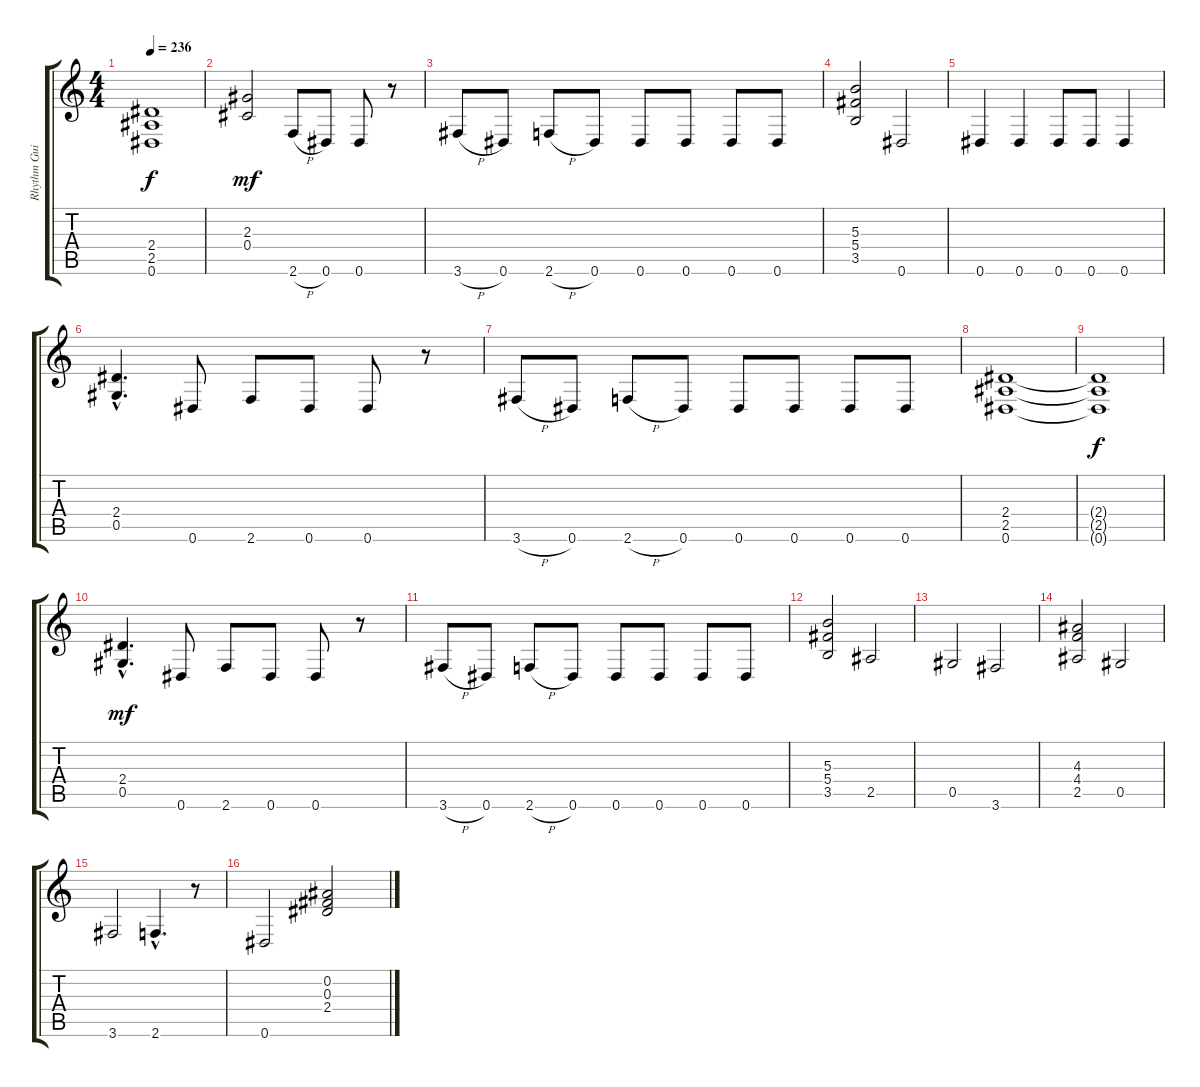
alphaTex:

\track ("Rhythm Guitar  " "Rhythm Gui") {instrument overdrivenguitar}
\staff {score tabs}
\tuning (Eb4 Bb3 Gb3 Db3 Ab2 Eb2) {hide}
\ts (4 4)
\tempo 236
\clef g2
\ks c
(2.4{t} 2.5{t} 0.6{t}).1{dy f} |
(2.3 0.4).2{dy mf} 2.6{h}.8 0.6.8 0.6.8 r.8 |
3.6{h}.8 0.6.8 2.6{h}.8 0.6.8 0.6.8 0.6.8 0.6.8 0.6.8 |
(5.3 5.4 3.5).2 0.6.2 |
0.6.4 0.6.4 0.6.8 0.6.8 0.6.4 |
(2.4{hac} 0.5{hac}).4{d} 0.6.8 2.6.8 0.6.8 0.6.8 r.8 |
3.6{h}.8 0.6.8 2.6{h}.8 0.6.8 0.6.8 0.6.8 0.6.8 0.6.8 |
(2.4 2.5 0.6).1 |
(2.4{t} 2.5{t} 0.6{t}).1{dy f} |
(2.4{hac} 0.5{hac}).4{d dy mf} 0.6.8 2.6.8 0.6.8 0.6.8 r.8 |
3.6{h}.8 0.6.8 2.6{h}.8 0.6.8 0.6.8 0.6.8 0.6.8 0.6.8 |
(5.3 5.4 3.5).2 2.5.2 |
0.5.2 3.6.2 |
(4.3 4.4 2.5).2 0.5.2 |
3.6.2 2.6{hac}.4{d} r.8 |
0.6.2 (0.2 0.3 2.4).2
